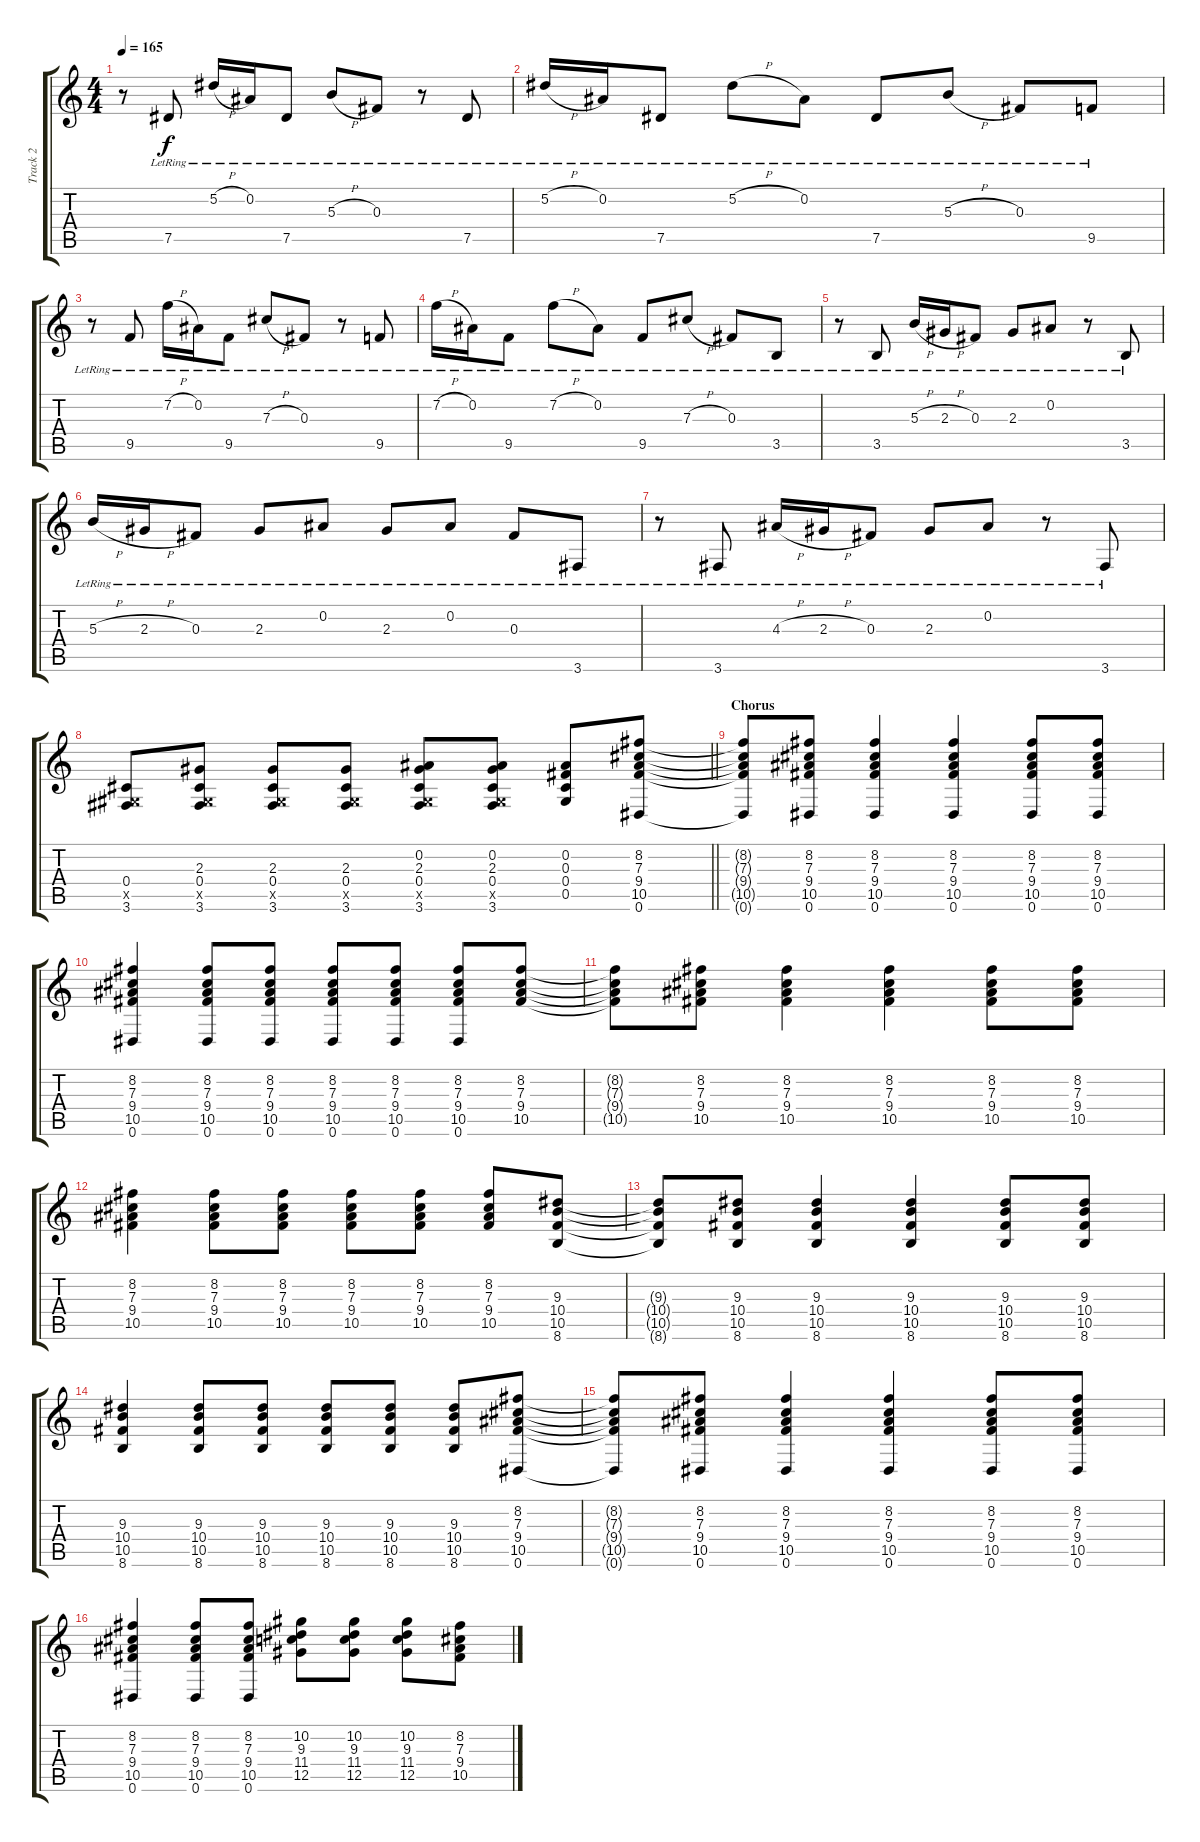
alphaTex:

\track ("Track 2" "Track 2") {instrument distortionguitar}
\staff {score tabs}
\tuning (Eb4 Bb3 Gb3 Db3 Ab2 Eb2) {hide}
\ts (4 4)
\tempo 165
\clef g2
\ks c
r.8{dy f} 7.5{lr}.8 5.2{h lr}.16 0.2{lr}.16 7.5{lr}.8 5.3{h lr}.8 0.3{lr}.8 r.8 7.5{lr}.8 |
5.2{h lr}.16 0.2{lr}.16 7.5{lr}.8 5.2{h lr}.8 0.2{lr}.8 7.5{lr}.8 5.3{h lr}.8 0.3{lr}.8 9.5{lr}.8 |
r.8 9.5{lr}.8 7.2{h lr}.16 0.2{lr}.16 9.5{lr}.8 7.3{h lr}.8 0.3{lr}.8 r.8 9.5{lr}.8 |
7.2{h lr}.16 0.2{lr}.16 9.5{lr}.8 7.2{h lr}.8 0.2{lr}.8 9.5{lr}.8 7.3{h lr}.8 0.3{lr}.8 3.5{lr}.8 |
r.8 3.5{lr}.8 5.3{h lr}.16 2.3{h lr}.16 0.3{lr}.8 2.3{lr}.8 0.2{lr}.8 r.8 3.5{lr}.8 |
5.3{h lr}.16 2.3{h lr}.16 0.3{lr}.8 2.3{lr}.8 0.2{lr}.8 2.3{lr}.8 0.2{lr}.8 0.3{lr}.8 3.6{lr}.8 |
r.8 3.6{lr}.8 4.3{h lr}.16 2.3{h lr}.16 0.3{lr}.8 2.3{lr}.8 0.2{lr}.8 r.8 3.6{lr}.8 |
\barLineRight lightlight
(0.4 0.5{x} 3.6).8 (2.3 0.4 0.5{x} 3.6).8 (2.3 0.4 0.5{x} 3.6).8 (2.3 0.4 0.5{x} 3.6).8 (0.2 2.3 0.4 0.5{x} 3.6).8 (0.2 2.3 0.4 0.5{x} 3.6).8 (0.2 0.3 0.4 0.5).8 (8.2 7.3 9.4 10.5 0.6).8 |
\section ("" "Chorus")
(8.2{t} 7.3{t} 9.4{t} 10.5{t} 0.6{t}).8 (8.2 7.3 9.4 10.5 0.6).8 (8.2 7.3 9.4 10.5 0.6).4 (8.2 7.3 9.4 10.5 0.6).4 (8.2 7.3 9.4 10.5 0.6).8 (8.2 7.3 9.4 10.5 0.6).8 |
(8.2 7.3 9.4 10.5 0.6).4 (8.2 7.3 9.4 10.5 0.6).8 (8.2 7.3 9.4 10.5 0.6).8 (8.2 7.3 9.4 10.5 0.6).8 (8.2 7.3 9.4 10.5 0.6).8 (8.2 7.3 9.4 10.5 0.6).8 (8.2 7.3 9.4 10.5).8 |
(8.2{t} 7.3{t} 9.4{t} 10.5{t}).8 (8.2 7.3 9.4 10.5).8 (8.2 7.3 9.4 10.5).4 (8.2 7.3 9.4 10.5).4 (8.2 7.3 9.4 10.5).8 (8.2 7.3 9.4 10.5).8 |
(8.2 7.3 9.4 10.5).4 (8.2 7.3 9.4 10.5).8 (8.2 7.3 9.4 10.5).8 (8.2 7.3 9.4 10.5).8 (8.2 7.3 9.4 10.5).8 (8.2 7.3 9.4 10.5).8 (9.3 10.4 10.5 8.6).8 |
(9.3{t} 10.4{t} 10.5{t} 8.6{t}).8 (9.3 10.4 10.5 8.6).8 (9.3 10.4 10.5 8.6).4 (9.3 10.4 10.5 8.6).4 (9.3 10.4 10.5 8.6).8 (9.3 10.4 10.5 8.6).8 |
(9.3 10.4 10.5 8.6).4 (9.3 10.4 10.5 8.6).8 (9.3 10.4 10.5 8.6).8 (9.3 10.4 10.5 8.6).8 (9.3 10.4 10.5 8.6).8 (9.3 10.4 10.5 8.6).8 (8.2 7.3 9.4 10.5 0.6).8 |
(8.2{t} 7.3{t} 9.4{t} 10.5{t} 0.6{t}).8 (8.2 7.3 9.4 10.5 0.6).8 (8.2 7.3 9.4 10.5 0.6).4 (8.2 7.3 9.4 10.5 0.6).4 (8.2 7.3 9.4 10.5 0.6).8 (8.2 7.3 9.4 10.5 0.6).8 |
(8.2 7.3 9.4 10.5 0.6).4 (8.2 7.3 9.4 10.5 0.6).8 (8.2 7.3 9.4 10.5 0.6).8 (10.2 9.3 11.4 12.5).8 (10.2 9.3 11.4 12.5).8 (10.2 9.3 11.4 12.5).8 (8.2 7.3 9.4 10.5).8
